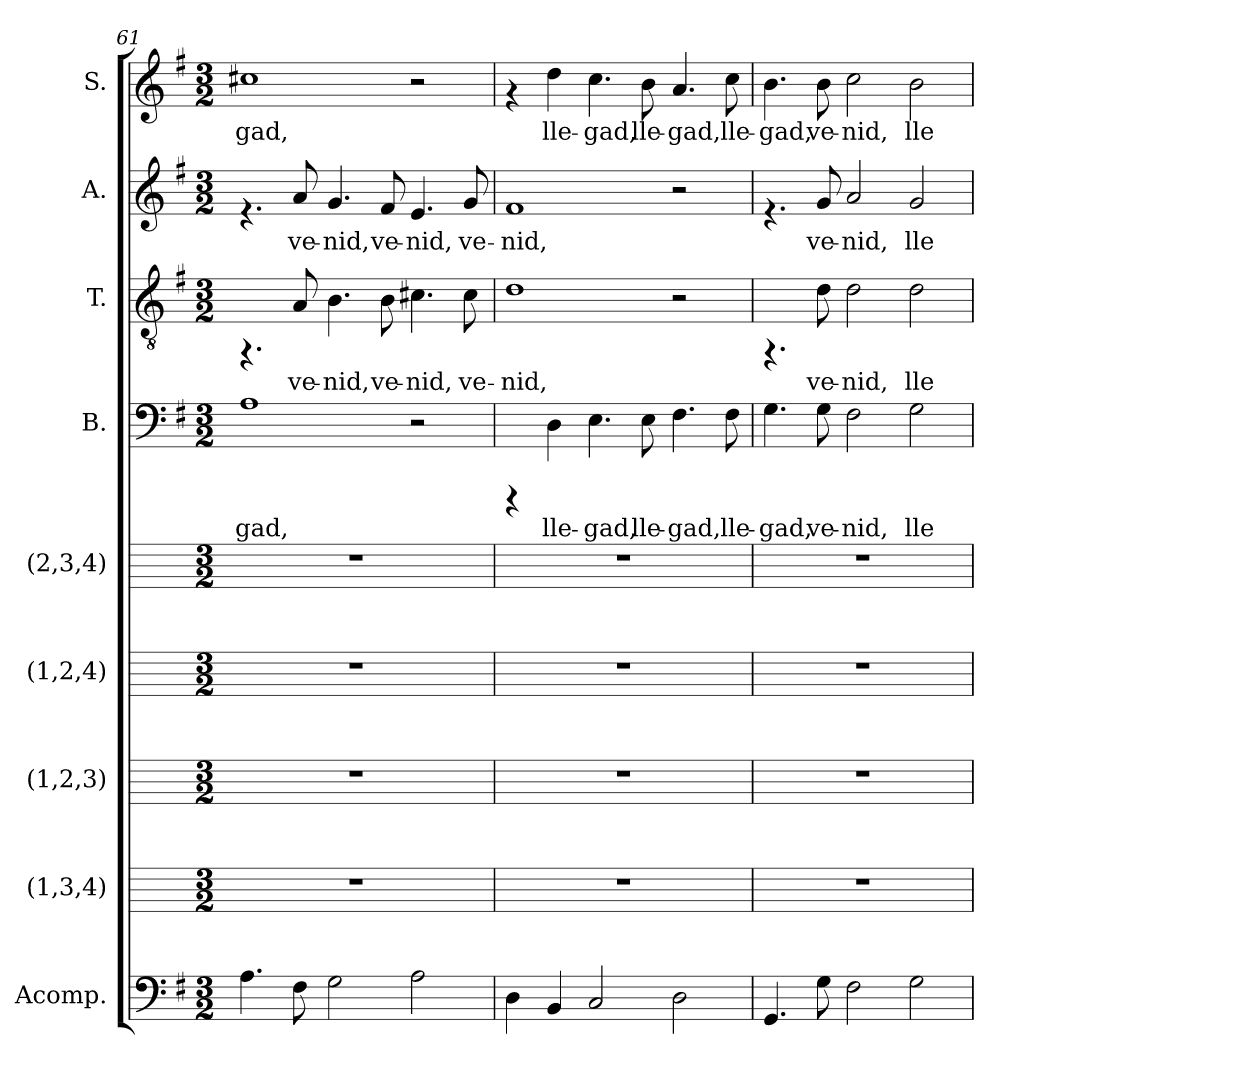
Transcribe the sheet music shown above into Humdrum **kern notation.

**kern	**kern	**kern	**kern	**kern	**kern	**text	**kern	**text	**kern	**text	**kern	**text
*part9	*part8	*part7	*part6	*part5	*part4	*part4	*part3	*part3	*part2	*part2	*part1	*part1
*staff9	*staff8	*staff7	*staff6	*staff5	*staff4	*staff4	*staff3	*staff3	*staff2	*staff2	*staff1	*staff1
*I"Acomp.	*I"(1,3,4)	*I"(1,2,3)	*I"(1,2,4)	*I"(2,3,4)	*I"B.	*	*I"T.	*	*I"A.	*	*I"S.	*
*I'Acomp.	*	*	*	*	*I'B. (2ª)	*	*I'T. (4ª)	*	*I'A. (3ª)	*	*I'S. (1ª)	*
*clefF4	*	*	*	*	*clefF4	*	*clefGv2	*	*clefG2	*	*clefG2	*
*k[f#]	*k[]	*k[]	*k[]	*k[]	*k[f#]	*	*k[f#]	*	*k[f#]	*	*k[f#]	*
*G:	*C:	*C:	*C:	*C:	*G:	*	*G:	*	*G:	*	*G:	*
*M3/2	*M3/2	*M3/2	*M3/2	*M3/2	*M3/2	*	*M3/2	*	*M3/2	*	*M3/2	*
=61	=61	=61	=61	=61	=61	=61	=61	=61	=61	=61	=61	=61
!	!	!	!	!	!	!LO:LY:b:cj	!	!	!	!	!	!LO:LY:b:cj
4.A\	1.r	1.r	1.r	1.r	1A	-gad,	4.rFF	.	4.rf	.	1cc#X	-gad,
!	!	!	!	!	!	!	!	!LO:LY:b:cj	!	!LO:LY:b:cj	!	!
8F#\	.	.	.	.	.	.	8A/	ve-	8a/	ve-	.	.
!	!	!	!	!	!	!	!	!LO:LY:b:cj	!	!LO:LY:b:cj	!	!
2G\	.	.	.	.	.	.	4.B\	-nid,	4.g/	-nid,	.	.
!	!	!	!	!	!	!	!	!LO:LY:b:cj	!	!LO:LY:b:cj	!	!
.	.	.	.	.	.	.	8B\	ve-	8f#/	ve-	.	.
!	!	!	!	!	!	!	!	!LO:LY:b:cj	!	!LO:LY:b:cj	!	!
2A\	.	.	.	.	2r	.	4.c#X\	-nid,	4.e/	-nid,	2r	.
!	!	!	!	!	!	!	!	!LO:LY:b:cj	!	!LO:LY:b:cj	!	!
.	.	.	.	.	.	.	8c#\	ve-	8g/	ve-	.	.
!!LO:PB:g=z
=62	=62	=62	=62	=62	=62	=62	=62	=62	=62	=62	=62	=62
!	!	!	!	!	!	!	!	!LO:LY:b:cj	!	!LO:LY:b:cj	!	!
4D\	1.r	1.r	1.r	1.r	4rCCC	.	1d	-nid,	1f#	-nid,	4rf	.
!	!	!	!	!	!	!LO:LY:b:cj	!	!	!	!	!	!LO:LY:b:cj
4BB/	.	.	.	.	4D\	lle-	.	.	.	.	4dd\	lle-
!	!	!	!	!	!	!LO:LY:b:cj	!	!	!	!	!	!LO:LY:b:cj
2C/	.	.	.	.	4.E\	-gad,	.	.	.	.	4.cc\	-gad,
!	!	!	!	!	!	!LO:LY:b:cj	!	!	!	!	!	!LO:LY:b:cj
.	.	.	.	.	8E\	lle-	.	.	.	.	8b\	lle-
!	!	!	!	!	!	!LO:LY:b:cj	!	!	!	!	!	!LO:LY:b:cj
2D\	.	.	.	.	4.F#\	-gad,	2r	.	2r	.	4.a/	-gad,
!	!	!	!	!	!	!LO:LY:b:cj	!	!	!	!	!	!LO:LY:b:cj
.	.	.	.	.	8F#\	lle-	.	.	.	.	8cc\	lle-
=63	=63	=63	=63	=63	=63	=63	=63	=63	=63	=63	=63	=63
!	!	!	!	!	!	!LO:LY:b:cj	!	!	!	!	!	!LO:LY:b:cj
4.GG/	1.r	1.r	1.r	1.r	4.G\	-gad,	4.rFF	.	4.rf	.	4.b\	-gad,
!	!	!	!	!	!	!LO:LY:b:cj	!	!LO:LY:b:cj	!	!LO:LY:b:cj	!	!LO:LY:b:cj
8G\	.	.	.	.	8G\	ve-	8d\	ve-	8g/	ve-	8b\	ve-
!	!	!	!	!	!	!LO:LY:b:cj	!	!LO:LY:b:cj	!	!LO:LY:b:cj	!	!LO:LY:b:cj
2F#\	.	.	.	.	2F#\	-nid,	2d\	-nid,	2a/	-nid,	2cc\	-nid,
!	!	!	!	!	!	!LO:LY:b:cj	!	!LO:LY:b:cj	!	!LO:LY:b:cj	!	!LO:LY:b:cj
2G\	.	.	.	.	2G\	lle-	2d\	lle-	2g/	lle-	2b\	lle-
=	=	=	=	=	=	=	=	=	=	=	=	=
*-	*-	*-	*-	*-	*-	*-	*-	*-	*-	*-	*-	*-
